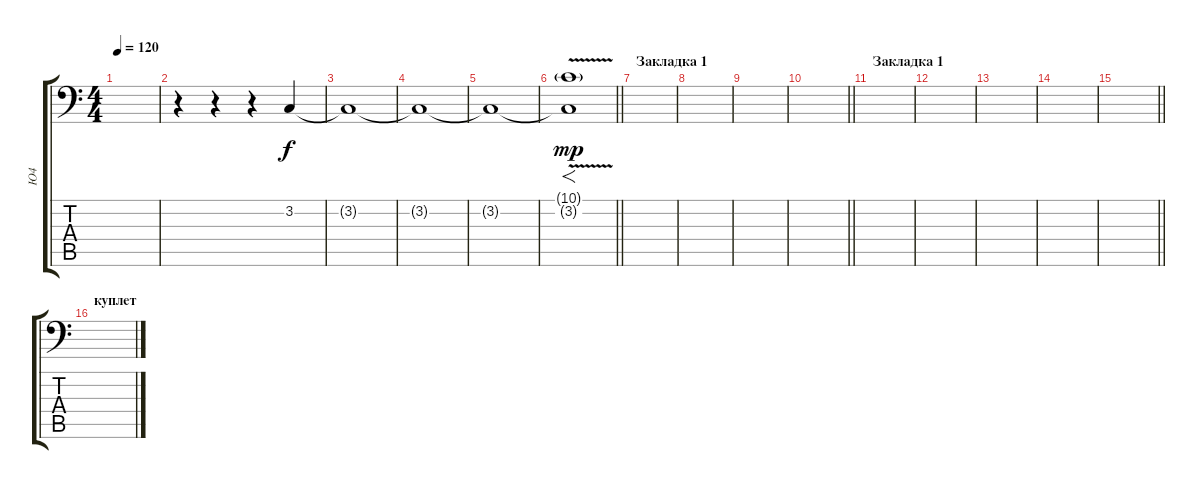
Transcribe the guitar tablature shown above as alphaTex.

\track ("Ю4" "Ю4") {instrument stringensemble1}
\staff {score tabs}
\tuning (D3 A2 F2 C2 G1 C1) {hide}
\ts (4 4)
\tempo 120
\clef f4
\ks c
|
r.4 r.4 r.4 3.2.4 |
3.2{t}.1 |
3.2{t}.1 |
3.2{t}.1 |
\barLineRight lightlight
(10.1{v g} 3.2{t}).1{f dy mp} |
\section ("" "Закладка 1")
|
|
|
\barLineRight lightlight
|
\section ("" "Закладка 1")
|
|
|
|
\barLineRight lightlight
|
\section ("" "куплет")
